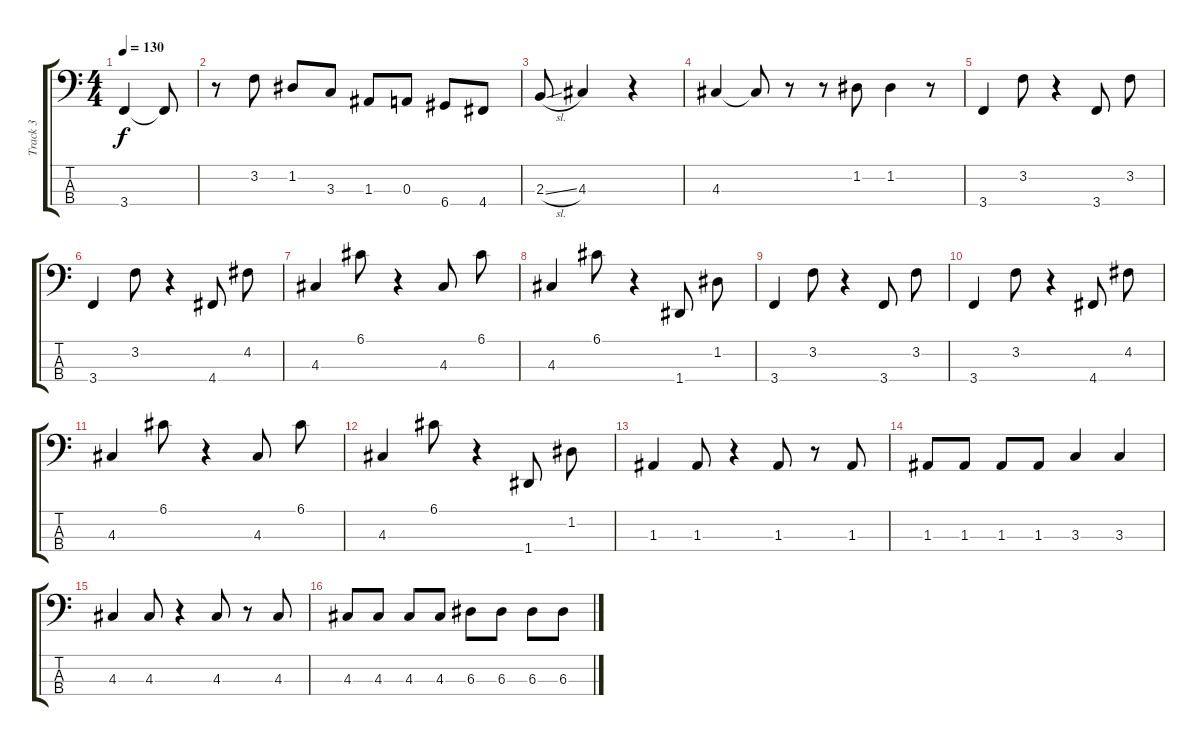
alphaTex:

\track ("Track 3" "Track 3") {instrument electricbassfinger}
\staff {score tabs}
\tuning (G2 D2 A1 D1) {hide}
\ts (4 4)
\tempo 130
\clef f4
\ks c
3.4.4{dy f} 3.4{t}.8 |
r.8 3.2.8 1.2.8 3.3.8 1.3.8 0.3.8 6.4.8 4.4.8 |
2.3{sl}.8 4.3.4 r.4 |
4.3.4 4.3{t}.8 r.8 r.8 1.2.8 1.2.4 r.8 |
3.4.4 3.2.8 r.4 3.4.8 3.2.8 |
3.4.4 3.2.8 r.4 4.4.8 4.2.8 |
4.3.4 6.1.8 r.4 4.3.8 6.1.8 |
4.3.4 6.1.8 r.4 1.4.8 1.2.8 |
3.4.4 3.2.8 r.4 3.4.8 3.2.8 |
3.4.4 3.2.8 r.4 4.4.8 4.2.8 |
4.3.4 6.1.8 r.4 4.3.8 6.1.8 |
4.3.4 6.1.8 r.4 1.4.8 1.2.8 |
1.3.4 1.3.8 r.4 1.3.8 r.8 1.3.8 |
1.3.8 1.3.8 1.3.8 1.3.8 3.3.4 3.3.4 |
4.3.4 4.3.8 r.4 4.3.8 r.8 4.3.8 |
4.3.8 4.3.8 4.3.8 4.3.8 6.3.8 6.3.8 6.3.8 6.3.8
